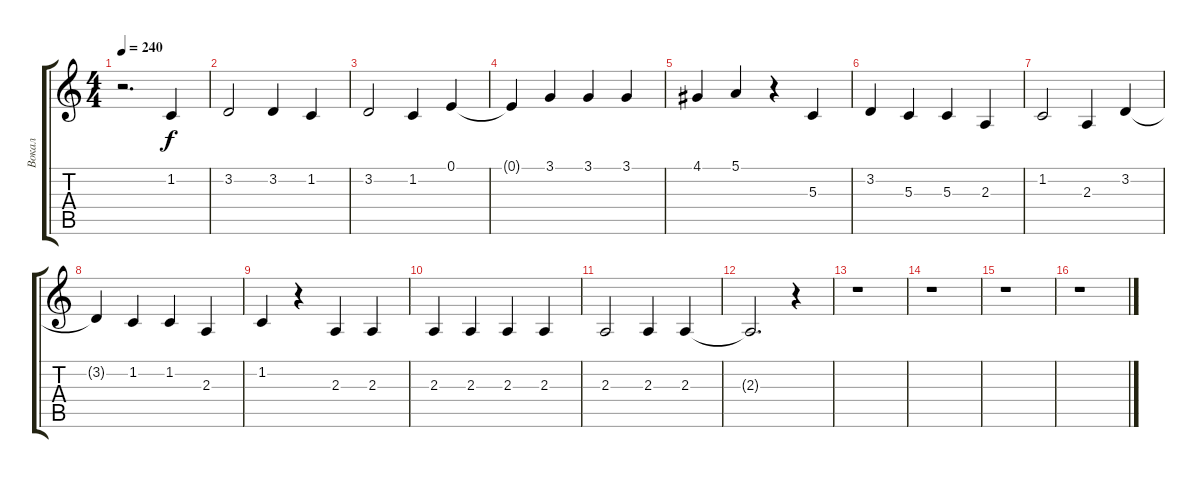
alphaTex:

\track ("Вокал" "Вокал") {instrument lead1square}
\staff {score tabs}
\tuning (E4 B3 G3 D3 A2 E2) {hide}
\ts (4 4)
\tempo 240
\clef g2
\ks c
r.2{d dy f} 1.2.4 |
3.2.2 3.2.4 1.2.4 |
3.2.2 1.2.4 0.1.4 |
0.1{t}.4 3.1.4 3.1.4 3.1.4 |
4.1.4 5.1.4 r.4 5.3.4 |
3.2.4 5.3.4 5.3.4 2.3.4 |
1.2.2 2.3.4 3.2.4 |
3.2{t}.4 1.2.4 1.2.4 2.3.4 |
1.2.4 r.4 2.3.4 2.3.4 |
2.3.4 2.3.4 2.3.4 2.3.4 |
2.3.2 2.3.4 2.3.4 |
2.3{t}.2{d} r.4 |
r.1 |
r.1 |
r.1 |
r.1
